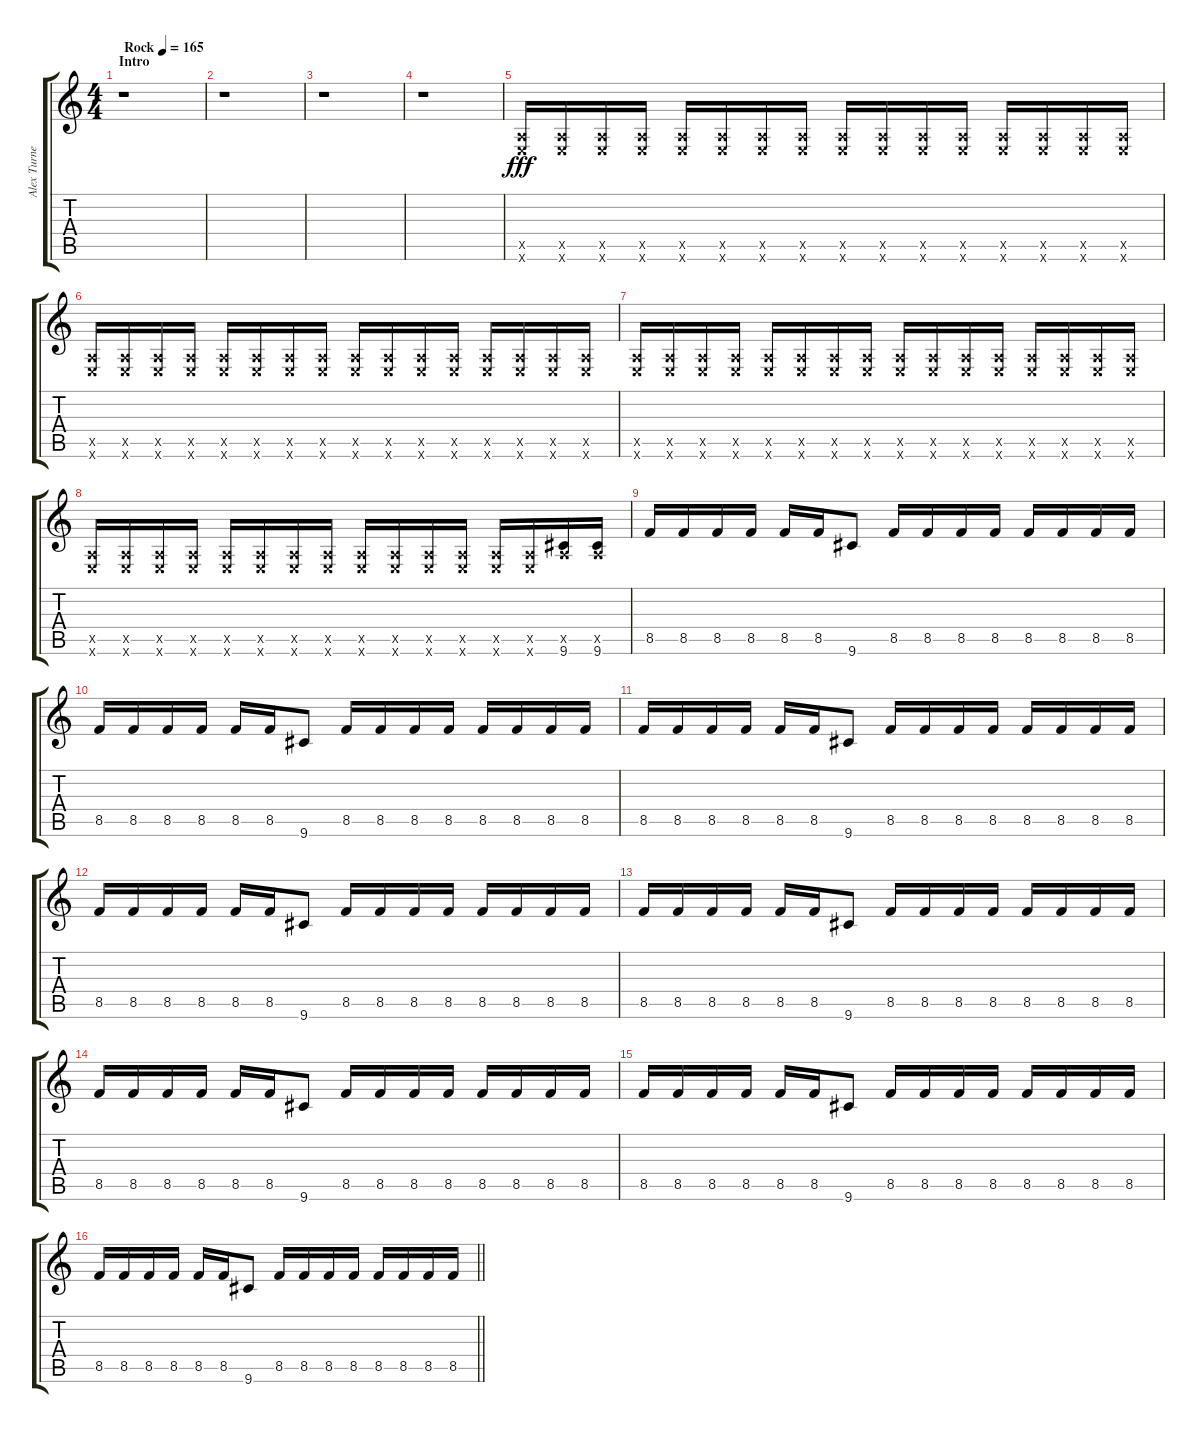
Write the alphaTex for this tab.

\track ("Alex Turner (Guitar 1)" "Alex Turne") {instrument distortionguitar}
\staff {score tabs}
\tuning (E4 B3 G3 D3 A2 E2) {hide}
\ts (4 4)
\section ("" "Intro")
\tempo (165 "Rock")
\clef g2
\ks c
r.1{dy fff instrument distortionguitar} |
r.1 |
r.1 |
r.1 |
(0.5{x} 0.6{x}).16 (0.5{x} 0.6{x}).16 (0.5{x} 0.6{x}).16 (0.5{x} 0.6{x}).16 (0.5{x} 0.6{x}).16 (0.5{x} 0.6{x}).16 (0.5{x} 0.6{x}).16 (0.5{x} 0.6{x}).16 (0.5{x} 0.6{x}).16 (0.5{x} 0.6{x}).16 (0.5{x} 0.6{x}).16 (0.5{x} 0.6{x}).16 (0.5{x} 0.6{x}).16 (0.5{x} 0.6{x}).16 (0.5{x} 0.6{x}).16 (0.5{x} 0.6{x}).16 |
(0.5{x} 0.6{x}).16 (0.5{x} 0.6{x}).16 (0.5{x} 0.6{x}).16 (0.5{x} 0.6{x}).16 (0.5{x} 0.6{x}).16 (0.5{x} 0.6{x}).16 (0.5{x} 0.6{x}).16 (0.5{x} 0.6{x}).16 (0.5{x} 0.6{x}).16 (0.5{x} 0.6{x}).16 (0.5{x} 0.6{x}).16 (0.5{x} 0.6{x}).16 (0.5{x} 0.6{x}).16 (0.5{x} 0.6{x}).16 (0.5{x} 0.6{x}).16 (0.5{x} 0.6{x}).16 |
(0.5{x} 0.6{x}).16 (0.5{x} 0.6{x}).16 (0.5{x} 0.6{x}).16 (0.5{x} 0.6{x}).16 (0.5{x} 0.6{x}).16 (0.5{x} 0.6{x}).16 (0.5{x} 0.6{x}).16 (0.5{x} 0.6{x}).16 (0.5{x} 0.6{x}).16 (0.5{x} 0.6{x}).16 (0.5{x} 0.6{x}).16 (0.5{x} 0.6{x}).16 (0.5{x} 0.6{x}).16 (0.5{x} 0.6{x}).16 (0.5{x} 0.6{x}).16 (0.5{x} 0.6{x}).16 |
(0.5{x} 0.6{x}).16 (0.5{x} 0.6{x}).16 (0.5{x} 0.6{x}).16 (0.5{x} 0.6{x}).16 (0.5{x} 0.6{x}).16 (0.5{x} 0.6{x}).16 (0.5{x} 0.6{x}).16 (0.5{x} 0.6{x}).16 (0.5{x} 0.6{x}).16 (0.5{x} 0.6{x}).16 (0.5{x} 0.6{x}).16 (0.5{x} 0.6{x}).16 (0.5{x} 0.6{x}).16 (0.5{x} 0.6{x}).16 (0.5{x} 9.6).16 (0.5{x} 9.6).16 |
8.5.16 8.5.16 8.5.16 8.5.16 8.5.16 8.5.16 9.6.8 8.5.16 8.5.16 8.5.16 8.5.16 8.5.16 8.5.16 8.5.16 8.5.16 |
8.5.16 8.5.16 8.5.16 8.5.16 8.5.16 8.5.16 9.6.8 8.5.16 8.5.16 8.5.16 8.5.16 8.5.16 8.5.16 8.5.16 8.5.16 |
8.5.16 8.5.16 8.5.16 8.5.16 8.5.16 8.5.16 9.6.8 8.5.16 8.5.16 8.5.16 8.5.16 8.5.16 8.5.16 8.5.16 8.5.16 |
8.5.16 8.5.16 8.5.16 8.5.16 8.5.16 8.5.16 9.6.8 8.5.16 8.5.16 8.5.16 8.5.16 8.5.16 8.5.16 8.5.16 8.5.16 |
8.5.16 8.5.16 8.5.16 8.5.16 8.5.16 8.5.16 9.6.8 8.5.16 8.5.16 8.5.16 8.5.16 8.5.16 8.5.16 8.5.16 8.5.16 |
8.5.16 8.5.16 8.5.16 8.5.16 8.5.16 8.5.16 9.6.8 8.5.16 8.5.16 8.5.16 8.5.16 8.5.16 8.5.16 8.5.16 8.5.16 |
8.5.16 8.5.16 8.5.16 8.5.16 8.5.16 8.5.16 9.6.8 8.5.16 8.5.16 8.5.16 8.5.16 8.5.16 8.5.16 8.5.16 8.5.16 |
\barLineRight lightlight
8.5.16 8.5.16 8.5.16 8.5.16 8.5.16 8.5.16 9.6.8 8.5.16 8.5.16 8.5.16 8.5.16 8.5.16 8.5.16 8.5.16 8.5.16
